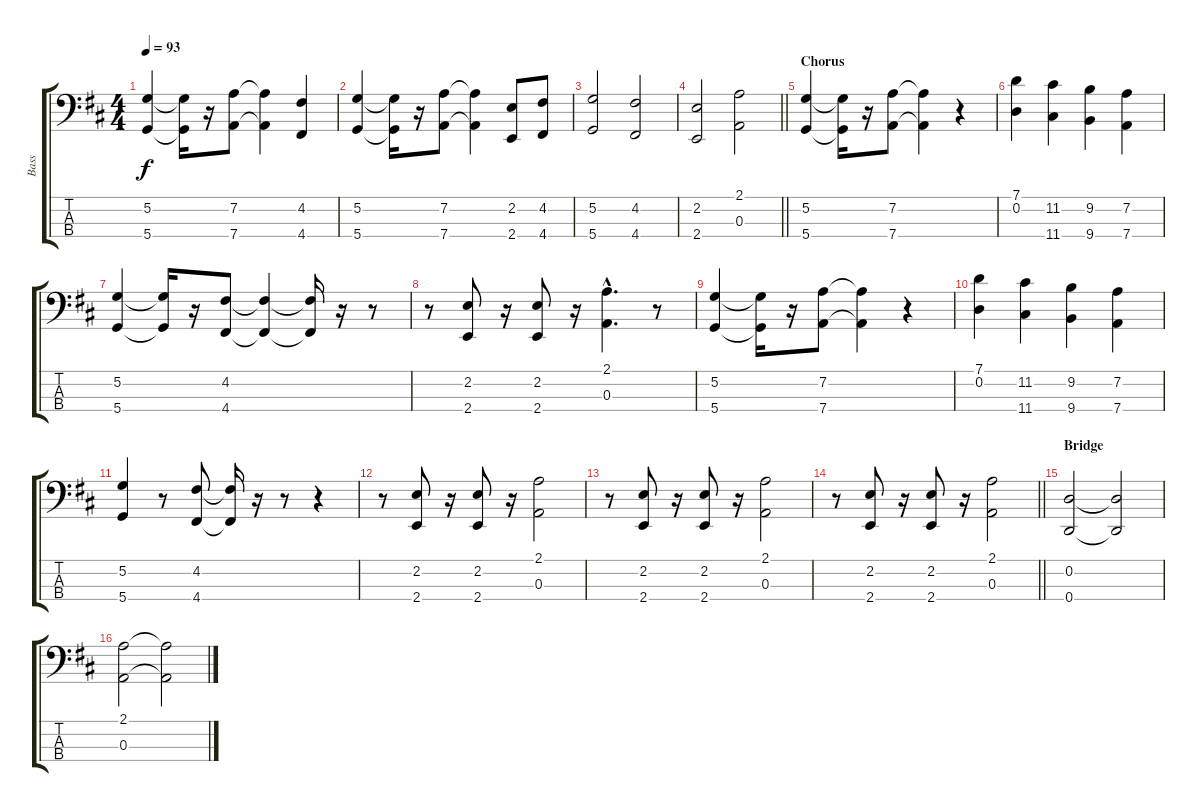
\track ("Bass" "Bass") {instrument fretlessbass}
\staff {score tabs}
\tuning (G2 D2 A1 D1) {hide}
\ts (4 4)
\tempo 93
\clef f4
\ks d
(5.2 5.4).4{dy f} (5.2{t} 5.4{t}).16 r.16 (7.2 7.4).8 (7.2{t} 7.4{t}).4 (4.2 4.4).4 |
(5.2 5.4).4 (5.2{t} 5.4{t}).16 r.16 (7.2 7.4).8 (7.2{t} 7.4{t}).4 (2.2 2.4).8 (4.2 4.4).8 |
(5.2 5.4).2 (4.2 4.4).2 |
\barLineRight lightlight
(2.2 2.4).2 (2.1 0.3).2 |
\section ("" "Chorus")
(5.2 5.4).4 (5.2{t} 5.4{t}).16 r.16 (7.2 7.4).8 (7.2{t} 7.4{t}).4 r.4 |
(7.1 0.2).4 (11.2 11.4).4 (9.2 9.4).4 (7.2 7.4).4 |
(5.2 5.4).4 (5.2{t} 5.4{t}).16 r.16 (4.2 4.4).8 (4.2{t} 4.4{t}).4 (4.2{t} 4.4{t}).16 r.16 r.8 |
r.8 (2.2 2.4).8 r.16 (2.2 2.4).8 r.16 (2.1{hac} 0.3{hac}).4{d} r.8 |
(5.2 5.4).4 (5.2{t} 5.4{t}).16 r.16 (7.2 7.4).8 (7.2{t} 7.4{t}).4 r.4 |
(7.1 0.2).4 (11.2 11.4).4 (9.2 9.4).4 (7.2 7.4).4 |
(5.2 5.4).4 r.8 (4.2 4.4).8 (4.2{t} 4.4{t}).16 r.16 r.8 r.4 |
r.8 (2.2 2.4).8 r.16 (2.2 2.4).8 r.16 (2.1 0.3).2 |
r.8 (2.2 2.4).8 r.16 (2.2 2.4).8 r.16 (2.1 0.3).2 |
\barLineRight lightlight
r.8 (2.2 2.4).8 r.16 (2.2 2.4).8 r.16 (2.1 0.3).2 |
\section ("" "Bridge")
(0.2 0.4).2 (0.2{t} 0.4{t}).2 |
(2.1 0.3).2 (2.1{t} 0.3{t}).2
